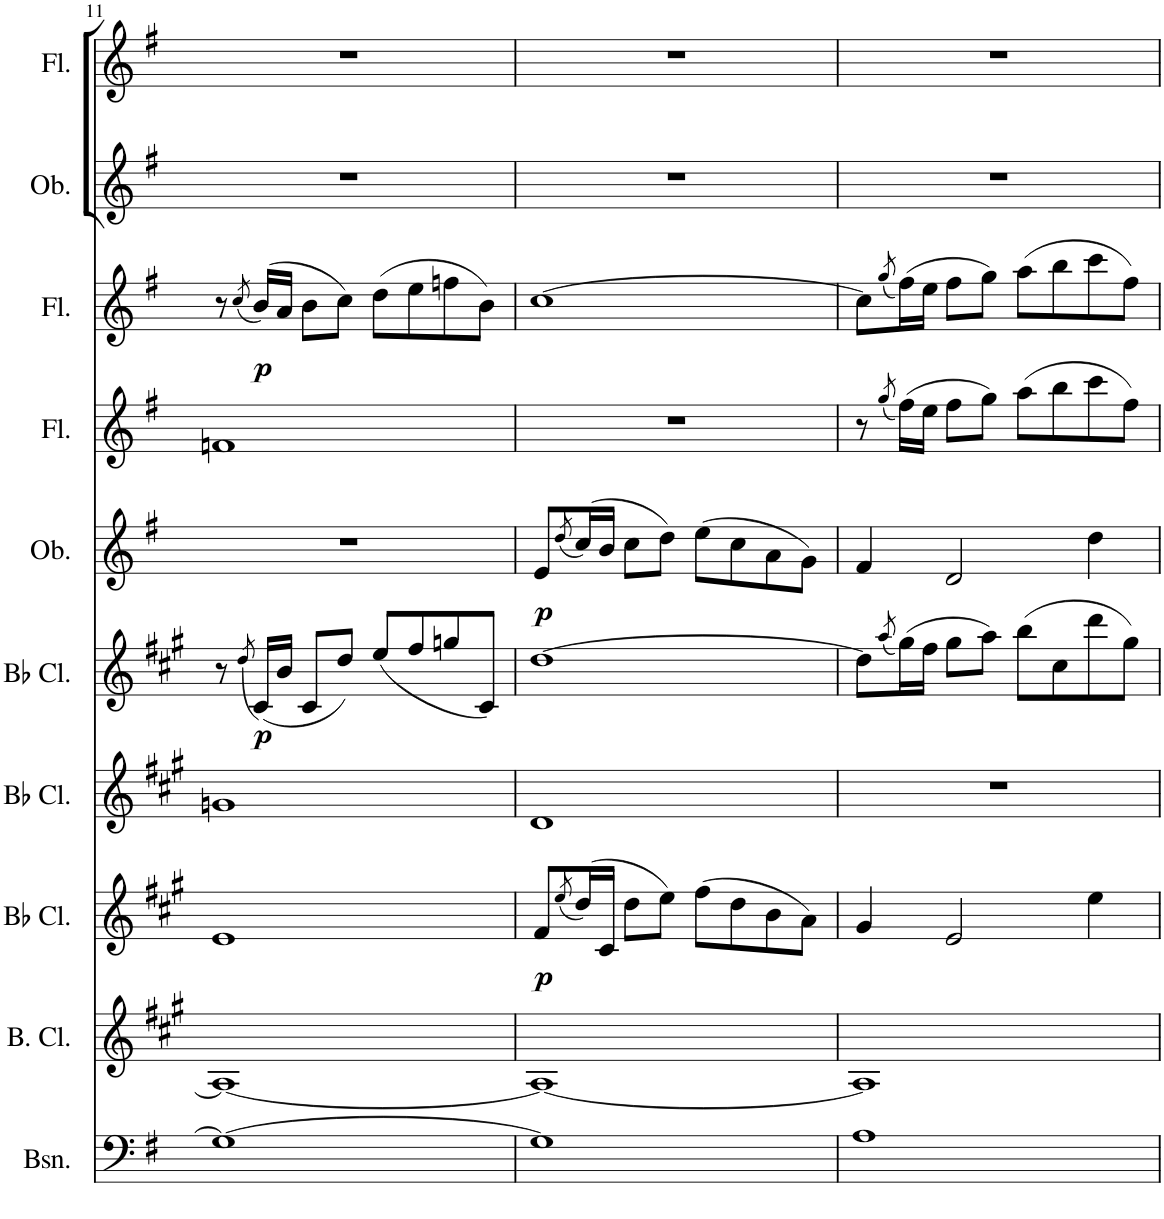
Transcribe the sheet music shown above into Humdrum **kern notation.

**kern	**kern	**kern	**dynam	**kern	**kern	**dynam	**kern	**dynam	**kern	**kern	**dynam	**kern	**kern
*part10	*part9	*part8	*part8	*part7	*part6	*part6	*part5	*part5	*part4	*part3	*part3	*part2	*part1
*staff10	*staff9	*staff8	*staff8	*staff7	*staff6	*staff6	*staff5	*staff5	*staff4	*staff3	*staff3	*staff2	*staff1
*I"Bassoon	*I"Bass Clarinet	*I"Bb Clarinet	*	*I"Bb Clarinet	*I"Bb Clarinet	*	*I"Oboe	*	*I"Flute	*I"Flute	*	*I"Oboe	*I"Flute
*I'Bsn.	*I'B. Cl.	*I'Bb Cl.	*	*I'Bb Cl.	*I'Bb Cl.	*	*I'Ob.	*	*I'Fl.	*I'Fl.	*	*I'Ob.	*I'Fl.
!!LO:PB:g=z
*clefF4	*clefG2	*clefG2	*	*clefG2	*clefG2	*	*clefG2	*	*clefG2	*clefG2	*	*clefG2	*clefG2
*	*Trd8c14	*Trd1c2	*	*Trd1c2	*Trd1c2	*	*	*	*	*	*	*	*
*k[f#]	*k[f#c#g#]	*k[f#c#g#]	*	*k[f#c#g#]	*k[f#c#g#]	*	*k[f#]	*	*k[f#]	*k[f#]	*	*k[f#]	*k[f#]
*M4/4	*M4/4	*M4/4	*	*M4/4	*M4/4	*	*M4/4	*	*M4/4	*M4/4	*	*M4/4	*M4/4
=11	=11	=11	=11	=11	=11	=11	=11	=11	=11	=11	=11	=11	=11
1G_	1A_	1e	.	1gn	8r	.	1r	.	1fn	8r	.	1r	1r
.	.	.	.	.	(8qdd/	.	.	.	.	(8qcc/	.	.	.
!	!	!	!	!	!	!LO:DY:b	!	!	!	!	!LO:DY:b	!	!
.	.	.	.	.	(16c#/LL)	p	.	.	.	(16b/LL)	p	.	.
.	.	.	.	.	16b/JJ	.	.	.	.	16a/JJ	.	.	.
.	.	.	.	.	8c#/L	.	.	.	.	8b\L	.	.	.
.	.	.	.	.	8dd/J)	.	.	.	.	8cc\J)	.	.	.
.	.	.	.	.	(8ee/L	.	.	.	.	(8dd\L	.	.	.
.	.	.	.	.	8ff#/	.	.	.	.	8ee\	.	.	.
.	.	.	.	.	8ggn/	.	.	.	.	8ffn\	.	.	.
.	.	.	.	.	8c#/J)	.	.	.	.	8b\J)	.	.	.
=12	=12	=12	=12	=12	=12	=12	=12	=12	=12	=12	=12	=12	=12
!	!	!	!LO:DY:b	!	!	!	!	!LO:DY:b	!	!	!	!	!
1G]	1A_	8f#/L	p	1d	[1dd	.	8e/L	p	1r	[1cc	.	1r	1r
.	.	(8qee/	.	.	.	.	(8qdd/	.	.	.	.	.	.
.	.	(16dd/L)	.	.	.	.	(16cc/L)	.	.	.	.	.	.
.	.	16c#/JJ	.	.	.	.	16b/JJ	.	.	.	.	.	.
.	.	8dd\L	.	.	.	.	8cc\L	.	.	.	.	.	.
.	.	8ee\J)	.	.	.	.	8dd\J)	.	.	.	.	.	.
.	.	(8ff#\L	.	.	.	.	(8ee\L	.	.	.	.	.	.
.	.	8dd\	.	.	.	.	8cc\	.	.	.	.	.	.
.	.	8b\	.	.	.	.	8a\	.	.	.	.	.	.
.	.	8a\J)	.	.	.	.	8g\J)	.	.	.	.	.	.
=13	=13	=13	=13	=13	=13	=13	=13	=13	=13	=13	=13	=13	=13
1A	1A]	4g#/	.	1r	8dd\L]	.	4f#/	.	8r	8cc\L]	.	1r	1r
.	.	.	.	.	(8qaa/	.	.	.	(8qgg/	(8qgg/	.	.	.
.	.	.	.	.	(16gg#\L)	.	.	.	(16ff#\LL)	(16ff#\L)	.	.	.
.	.	.	.	.	16ff#\JJ	.	.	.	16ee\JJ	16ee\JJ	.	.	.
.	.	2e/	.	.	8gg#\L	.	2d/	.	8ff#\L	8ff#\L	.	.	.
.	.	.	.	.	8aa\J)	.	.	.	8gg\J)	8gg\J)	.	.	.
.	.	.	.	.	(8bb\L	.	.	.	(8aa\L	(8aa\L	.	.	.
.	.	.	.	.	8cc#\	.	.	.	8bb\	8bb\	.	.	.
.	.	4ee\	.	.	8ddd\	.	4dd\	.	8ccc\	8ccc\	.	.	.
.	.	.	.	.	8gg#\J)	.	.	.	8ff#\J)	8ff#\J)	.	.	.
=	=	=	=	=	=	=	=	=	=	=	=	=	=
*-	*-	*-	*-	*-	*-	*-	*-	*-	*-	*-	*-	*-	*-
